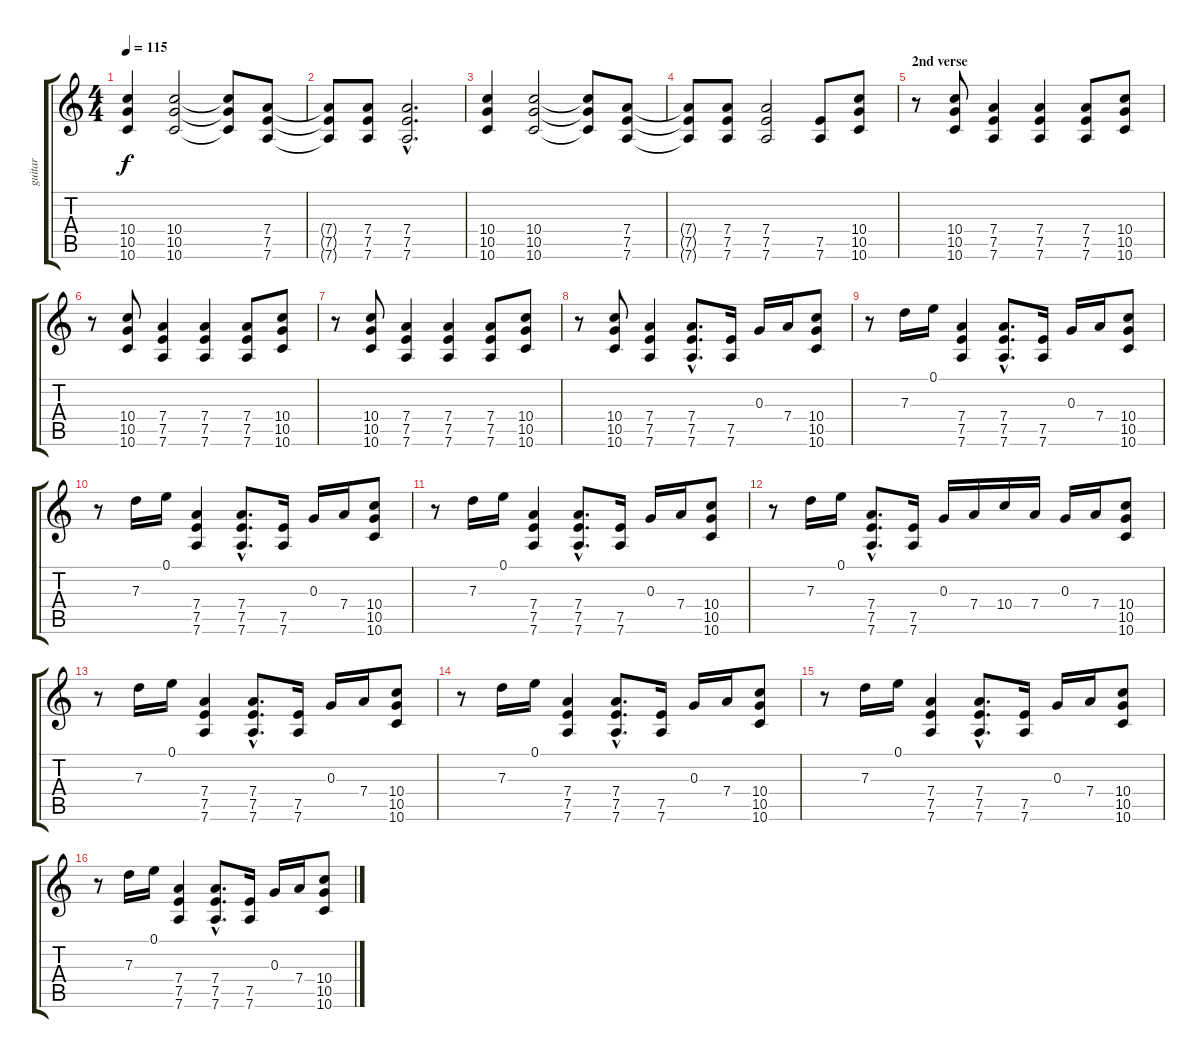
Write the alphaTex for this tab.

\track ("guitar" "guitar") {instrument overdrivenguitar}
\staff {score tabs}
\tuning (E4 B3 G3 D3 A2 D2) {hide}
\ts (4 4)
\tempo 115
\clef g2
\ks c
(10.4 10.5 10.6).4{dy f} (10.4 10.5 10.6).2 (10.4{t} 10.5{t} 10.6{t}).8 (7.4 7.5 7.6).8 |
(7.4{t} 7.5{t} 7.6{t}).8 (7.4 7.5 7.6).8 (7.4{hac} 7.5{hac} 7.6{hac}).2{d} |
(10.4 10.5 10.6).4 (10.4 10.5 10.6).2 (10.4{t} 10.5{t} 10.6{t}).8 (7.4 7.5 7.6).8 |
(7.4{t} 7.5{t} 7.6{t}).8 (7.4 7.5 7.6).8 (7.4 7.5 7.6).2 (7.5 7.6).8 (10.4 10.5 10.6).8 |
\section ("" "2nd verse")
r.8 (10.4 10.5 10.6).8 (7.4 7.5 7.6).4 (7.4 7.5 7.6).4 (7.4 7.5 7.6).8 (10.4 10.5 10.6).8 |
r.8 (10.4 10.5 10.6).8 (7.4 7.5 7.6).4 (7.4 7.5 7.6).4 (7.4 7.5 7.6).8 (10.4 10.5 10.6).8 |
r.8 (10.4 10.5 10.6).8 (7.4 7.5 7.6).4 (7.4 7.5 7.6).4 (7.4 7.5 7.6).8 (10.4 10.5 10.6).8 |
r.8 (10.4 10.5 10.6).8 (7.4 7.5 7.6).4 (7.4{hac} 7.5{hac} 7.6{hac}).8{d} (7.5 7.6).16 0.3.16 7.4.16 (10.4 10.5 10.6).8 |
r.8 7.3.16 0.1.16 (7.4 7.5 7.6).4 (7.4{hac} 7.5{hac} 7.6{hac}).8{d} (7.5 7.6).16 0.3.16 7.4.16 (10.4 10.5 10.6).8 |
r.8 7.3.16 0.1.16 (7.4 7.5 7.6).4 (7.4{hac} 7.5{hac} 7.6{hac}).8{d} (7.5 7.6).16 0.3.16 7.4.16 (10.4 10.5 10.6).8 |
r.8 7.3.16 0.1.16 (7.4 7.5 7.6).4 (7.4{hac} 7.5{hac} 7.6{hac}).8{d} (7.5 7.6).16 0.3.16 7.4.16 (10.4 10.5 10.6).8 |
r.8 7.3.16 0.1.16 (7.4{hac} 7.5{hac} 7.6{hac}).8{d} (7.5 7.6).16 0.3.16 7.4.16 10.4.16 7.4.16 0.3.16 7.4.16 (10.4 10.5 10.6).8 |
r.8 7.3.16 0.1.16 (7.4 7.5 7.6).4 (7.4{hac} 7.5{hac} 7.6{hac}).8{d} (7.5 7.6).16 0.3.16 7.4.16 (10.4 10.5 10.6).8 |
r.8 7.3.16 0.1.16 (7.4 7.5 7.6).4 (7.4{hac} 7.5{hac} 7.6{hac}).8{d} (7.5 7.6).16 0.3.16 7.4.16 (10.4 10.5 10.6).8 |
r.8 7.3.16 0.1.16 (7.4 7.5 7.6).4 (7.4{hac} 7.5{hac} 7.6{hac}).8{d} (7.5 7.6).16 0.3.16 7.4.16 (10.4 10.5 10.6).8 |
r.8 7.3.16 0.1.16 (7.4 7.5 7.6).4 (7.4{hac} 7.5{hac} 7.6{hac}).8{d} (7.5 7.6).16 0.3.16 7.4.16 (10.4 10.5 10.6).8
